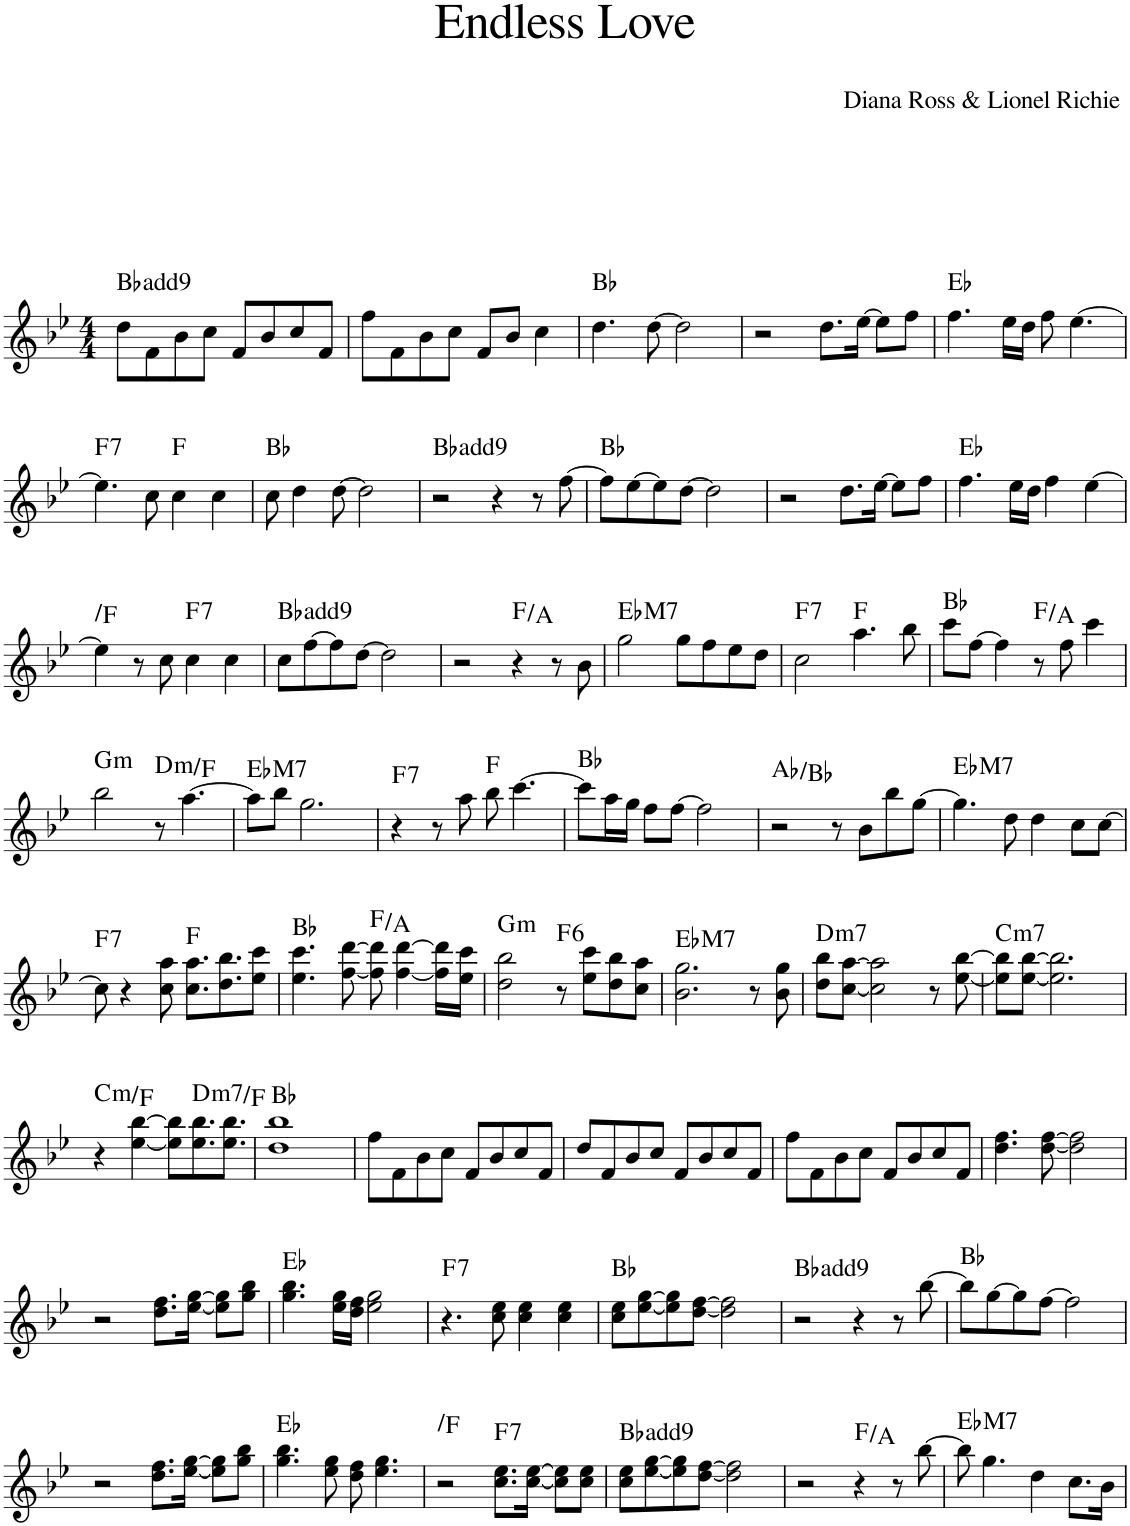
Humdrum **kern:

**kern	**harte
*part1	*part1
*staff1	*
*I"Piano	*
*I'Pno.	*
*clefG2	*
*k[b-e-]	*
*M4/4	*
=1	=1
8dd\L	Bb:maj(9)
8f\	.
8b-\	.
8cc\J	.
8f/L	.
8b-/	.
8cc/	.
8f/J	.
=2	=2
8ff\L	.
8f\	.
8b-\	.
8cc\J	.
8f/L	.
8b-/J	.
4cc\	.
=3	=3
4.dd\	Bb:maj
[8dd\	.
2dd\]	.
=4	=4
2r	.
8.dd\L	.
[16ee-\Jk	.
8ee-\L]	.
8ff\J	.
=5	=5
4.ff\	Eb:maj
16ee-\LL	.
16dd\JJ	.
8ff\	.
[4.ee-\	.
!!LO:LB:g=z
=6	=6
!	!LO:H:kt=7
4.ee-\]	F:7
8cc\	.
4cc\	F:maj
4cc\	.
=7	=7
8cc\	Bb:maj
4dd\	.
[8dd\	.
2dd\]	.
=8	=8
2r	Bb:maj(9)
4r	.
8r	.
[8ff\	.
=9	=9
8ff\L]	Bb:maj
[8ee-\	.
8ee-\]	.
[8dd\J	.
2dd\]	.
=10	=10
2r	.
8.dd\L	.
[16ee-\Jk	.
8ee-\L]	.
8ff\J	.
=11	=11
4.ff\	Eb:maj
16ee-\LL	.
16dd\JJ	.
4ff\	.
[4ee-\	.
!!LO:LB:g=z
=12	=12
!	!LO:H:kt=N.C.
4ee-\]	N
8r	.
8cc\	.
!	!LO:H:kt=7
4cc\	F:7
4cc\	.
=13	=13
8cc\L	Bb:maj(9)
[8ff\	.
8ff\]	.
[8dd\J	.
2dd\]	.
=14	=14
2r	.
4r	F:maj/3
8r	.
8b-\	.
=15	=15
!	!LO:H:kt=M7
2gg\	Eb:maj7
8gg\L	.
8ff\	.
8ee-\	.
8dd\J	.
=16	=16
!	!LO:H:kt=7
2cc\	F:7
4.aa\	F:maj
8bb-\	.
=17	=17
8ccc\L	Bb:maj
[8ff\J	.
4ff\]	.
8r	F:maj/3
8ff\	.
4ccc\	.
!!LO:LB:g=z
=18	=18
!	!LO:H:kt=m
2bb-\	G:min
!	!LO:H:kt=m
8r	D:min/b3
[4.aa\	.
=19	=19
!	!LO:H:kt=M7
8aa\L]	Eb:maj7
8bb-\J	.
2.gg\	.
=20	=20
!	!LO:H:kt=7
4r	F:7
8r	.
8aa\	.
8bb-\	F:maj
[4.ccc\	.
=21	=21
8ccc\L]	Bb:maj
16aa\L	.
16gg\JJ	.
8ff\L	.
[8ff\J	.
2ff\]	.
=22	=22
2r	Ab:maj/2
8r	.
8b-\L	.
8bb-\	.
[8gg\J	.
=23	=23
!	!LO:H:kt=M7
4.gg\]	Eb:maj7
8dd\	.
4dd\	.
8cc\L	.
[8cc\J	.
!!LO:LB:g=z
=24	=24
!	!LO:H:kt=7
8cc\]	F:7
4r	.
8cc\ 8aa\	.
8.cc\ 8.aa\L	F:maj
8.dd\ 8.bb-\	.
8ee-\ 8ccc\J	.
=25	=25
4.ee-\ 4.ccc\	Bb:maj
[8ff\ [8ddd\	.
8ff\] 8ddd\]	F:maj/3
[4ff\ [4ddd\	.
16ff\] 16ddd\]LL	.
16ee-\ 16ccc\JJ	.
=26	=26
!	!LO:H:kt=m
2dd\ 2bb-\	G:min
!	!LO:H:kt=6
8r	F:maj6
8ee-\ 8ccc\L	.
8dd\ 8bb-\	.
8cc\ 8aa\J	.
=27	=27
!	!LO:H:kt=M7
2.b-\ 2.gg\	Eb:maj7
8r	.
8b-\ 8gg\	.
=28	=28
!	!LO:H:kt=m7
8dd\ 8bb-\L	D:min7
[8cc\ [8aa\J	.
2cc\] 2aa\]	.
8r	.
[8ee-\ [8bb-\	.
=29	=29
!	!LO:H:kt=m7
8ee-\] 8bb-\]L	C:min7
[8ee-\ [8bb-\J	.
2.ee-\] 2.bb-\]	.
!!LO:LB:g=z
=30	=30
!	!LO:H:kt=m
4r	C:min/4
[4ee-\ [4bb-\	.
8ee-\] 8bb-\]L	.
!	!LO:H:kt=m7
8.ee-\ 8.bb-\	D:min7/b3
8.ee-\ 8.bb-\J	.
=31	=31
1dd 1bb-	Bb:maj
=32	=32
8ff\L	.
8f\	.
8b-\	.
8cc\J	.
8f/L	.
8b-/	.
8cc/	.
8f/J	.
=33	=33
8dd/L	.
8f/	.
8b-/	.
8cc/J	.
8f/L	.
8b-/	.
8cc/	.
8f/J	.
=34	=34
8ff\L	.
8f\	.
8b-\	.
8cc\J	.
8f/L	.
8b-/	.
8cc/	.
8f/J	.
=35	=35
4.dd\ 4.ff\	.
[8dd\ [8ff\	.
2dd\] 2ff\]	.
!!LO:LB:g=z
=36	=36
2r	.
8.dd\ 8.ff\L	.
[16ee-\ [16gg\Jk	.
8ee-\] 8gg\]L	.
8gg\ 8bb-\J	.
=37	=37
4.gg\ 4.bb-\	Eb:maj
16ee-\ 16gg\LL	.
16dd\ 16ff\JJ	.
2ee-\ 2gg\	.
=38	=38
!	!LO:H:kt=7
4.r	F:7
8cc\ 8ee-\	.
4cc\ 4ee-\	.
4cc\ 4ee-\	.
=39	=39
8cc\ 8ee-\L	Bb:maj
[8ee-\ [8gg\	.
8ee-\] 8gg\]	.
[8dd\ [8ff\J	.
2dd\] 2ff\]	.
=40	=40
2r	Bb:maj(9)
4r	.
8r	.
[8bb-\	.
=41	=41
8bb-\L]	Bb:maj
[8gg\	.
8gg\]	.
[8ff\J	.
2ff\]	.
!!LO:LB:g=z
=42	=42
2r	.
8.dd\ 8.ff\L	.
[16ee-\ [16gg\Jk	.
8ee-\] 8gg\]L	.
8gg\ 8bb-\J	.
=43	=43
4.gg\ 4.bb-\	Eb:maj
8ee-\ 8gg\	.
8dd\ 8ff\	.
4.ee-\ 4.gg\	.
=44	=44
!	!LO:H:kt=N.C.
2r	N
!	!LO:H:kt=7
8.cc\ 8.ee-\L	F:7
[16cc\ [16ee-\Jk	.
8cc\] 8ee-\]L	.
8cc\ 8ee-\J	.
=45	=45
8cc\ 8ee-\L	Bb:maj(9)
[8ee-\ [8gg\	.
8ee-\] 8gg\]	.
[8dd\ [8ff\J	.
2dd\] 2ff\]	.
=46	=46
2r	.
4r	F:maj/3
8r	.
[8bb-\	.
=47	=47
!	!LO:H:kt=M7
8bb-\]	Eb:maj7
4.gg\	.
4dd\	.
8.cc\L	.
16b-\Jk	.
=	=
*-	*-
